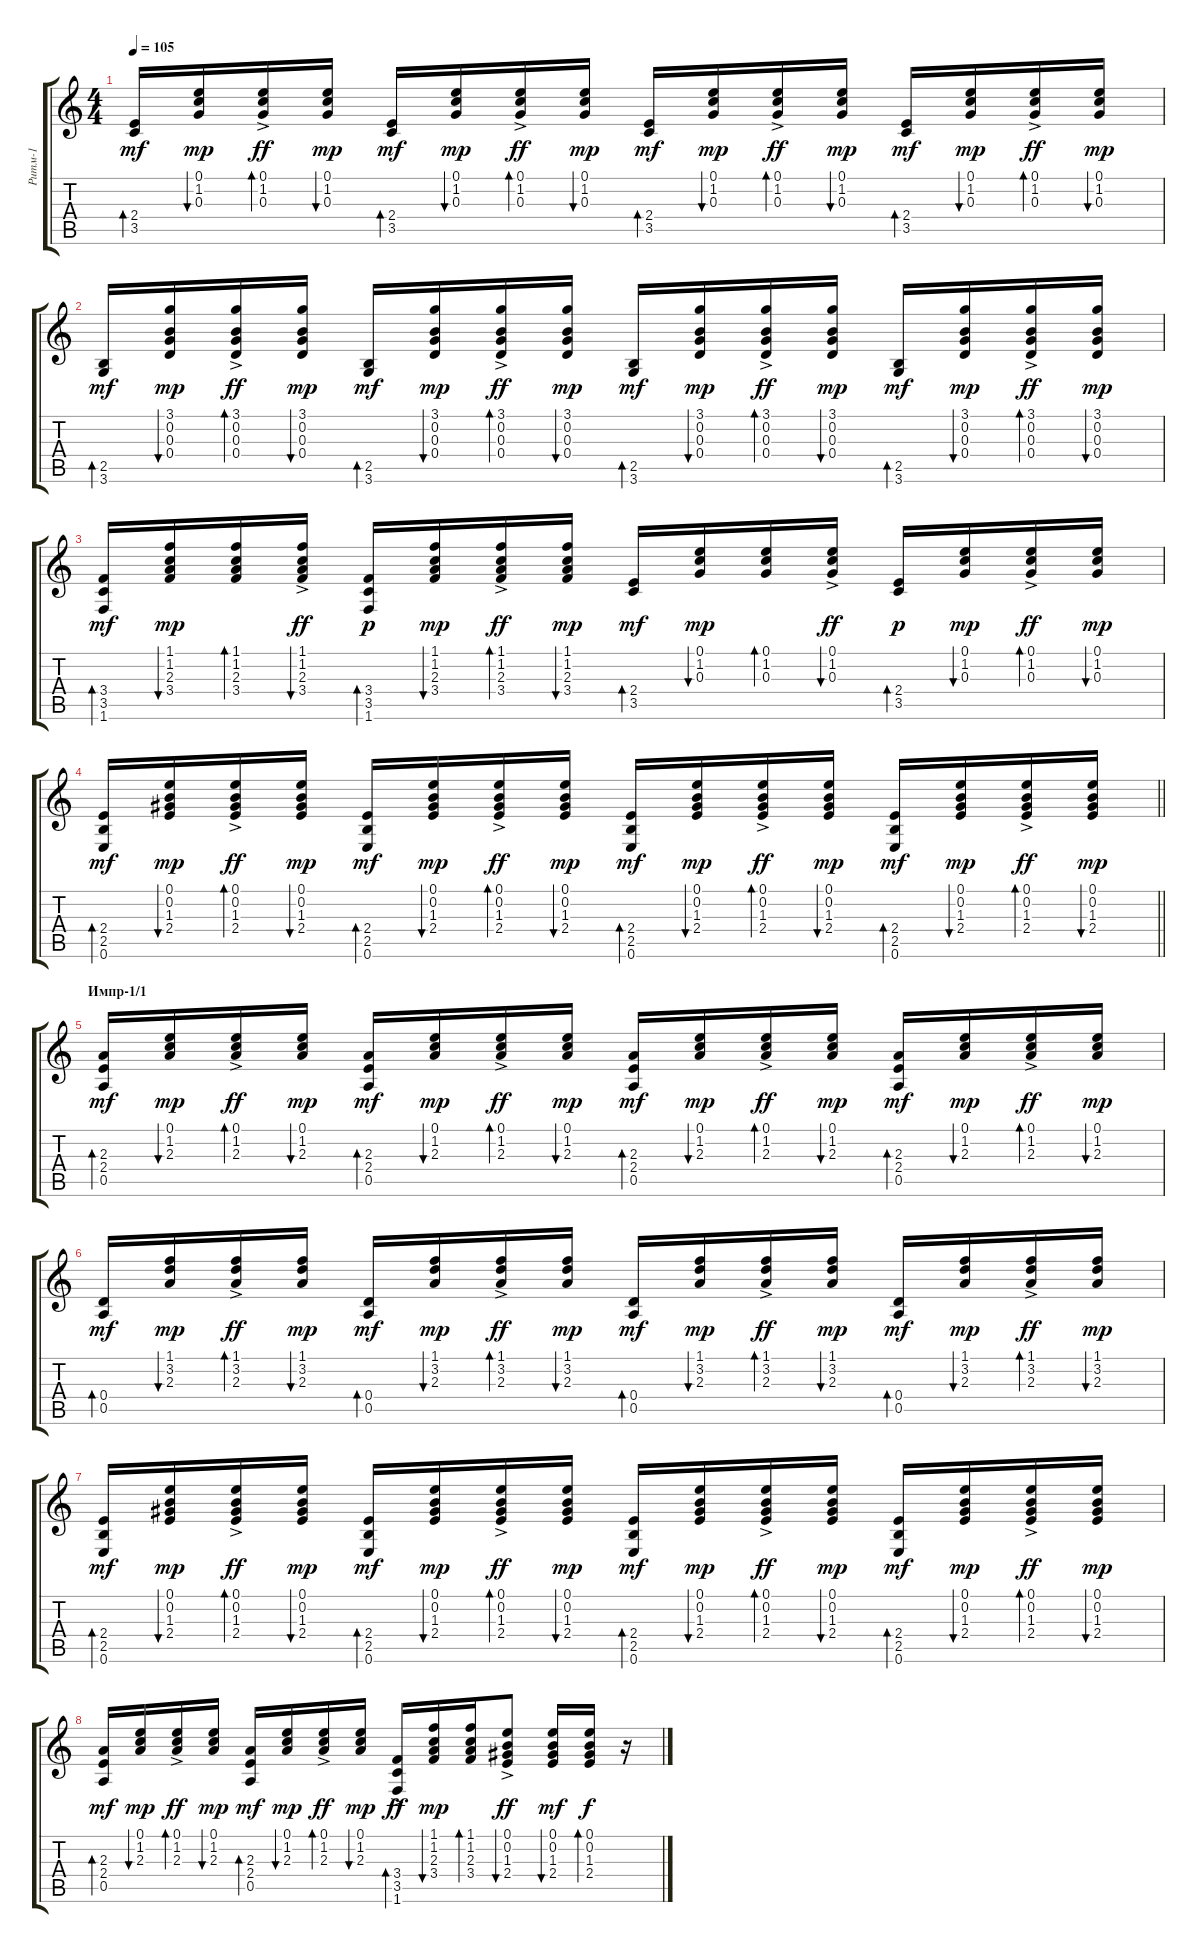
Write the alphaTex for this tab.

\track ("Ритм-1" "Ритм-1") {instrument acousticguitarsteel}
\staff {score tabs}
\tuning (E4 B3 G3 D3 A2 E2) {hide}
\ts (4 4)
\tempo 105
\clef g2
\ks c
(2.4 3.5).16{bd 60 dy mf} (0.1 1.2 0.3).16{bu 60 dy mp} (0.1{ac} 1.2{ac} 0.3{ac}).16{bd 60 dy ff} (0.1 1.2 0.3).16{bu 60 dy mp} (2.4 3.5).16{bd 60 dy mf} (0.1 1.2 0.3).16{bu 60 dy mp} (0.1{ac} 1.2{ac} 0.3{ac}).16{bd 60 dy ff} (0.1 1.2 0.3).16{bu 60 dy mp} (2.4 3.5).16{bd 60 dy mf} (0.1 1.2 0.3).16{bu 60 dy mp} (0.1{ac} 1.2{ac} 0.3{ac}).16{bd 60 dy ff} (0.1 1.2 0.3).16{bu 60 dy mp} (2.4 3.5).16{bd 60 dy mf} (0.1 1.2 0.3).16{bu 60 dy mp} (0.1{ac} 1.2{ac} 0.3{ac}).16{bd 60 dy ff} (0.1 1.2 0.3).16{bu 60 dy mp} |
(2.5 3.6).16{bd 60 dy mf} (3.1 0.2 0.3 0.4).16{bu 60 dy mp} (3.1{ac} 0.2{ac} 0.3{ac} 0.4{ac}).16{bd 60 dy ff} (3.1 0.2 0.3 0.4).16{bu 60 dy mp} (2.5 3.6).16{bd 60 dy mf} (3.1 0.2 0.3 0.4).16{bu 60 dy mp} (3.1{ac} 0.2{ac} 0.3{ac} 0.4{ac}).16{bd 60 dy ff} (3.1 0.2 0.3 0.4).16{bu 60 dy mp} (2.5 3.6).16{bd 60 dy mf} (3.1 0.2 0.3 0.4).16{bu 60 dy mp} (3.1{ac} 0.2{ac} 0.3{ac} 0.4{ac}).16{bd 60 dy ff} (3.1 0.2 0.3 0.4).16{bu 60 dy mp} (2.5 3.6).16{bd 60 dy mf} (3.1 0.2 0.3 0.4).16{bu 60 dy mp} (3.1{ac} 0.2{ac} 0.3{ac} 0.4{ac}).16{bd 60 dy ff} (3.1 0.2 0.3 0.4).16{bu 60 dy mp} |
(3.4 3.5 1.6).16{bd 60 dy mf} (1.1 1.2 2.3 3.4).16{bu 60 dy mp} (1.1 1.2 2.3 3.4).16{bd 60} (1.1{ac} 1.2{ac} 2.3{ac} 3.4{ac}).16{bu 60 dy ff} (3.4 3.5 1.6).16{bd 60 dy p} (1.1 1.2 2.3 3.4).16{bu 60 dy mp} (1.1{ac} 1.2{ac} 2.3{ac} 3.4{ac}).16{bd 60 dy ff} (1.1 1.2 2.3 3.4).16{bu 60 dy mp} (2.4 3.5).16{bd 60 dy mf} (0.1 1.2 0.3).16{bu 60 dy mp} (0.1 1.2 0.3).16{bd 60} (0.1{ac} 1.2{ac} 0.3{ac}).16{bu 60 dy ff} (2.4 3.5).16{bd 60 dy p} (0.1 1.2 0.3).16{bu 60 dy mp} (0.1{ac} 1.2{ac} 0.3{ac}).16{bd 60 dy ff} (0.1 1.2 0.3).16{bu 60 dy mp} |
\barLineRight lightlight
(2.4 2.5 0.6).16{bd 60 dy mf} (0.1 0.2 1.3 2.4).16{bu 60 dy mp} (0.1{ac} 0.2{ac} 1.3{ac} 2.4{ac}).16{bd 60 dy ff} (0.1 0.2 1.3 2.4).16{bu 60 dy mp} (2.4 2.5 0.6).16{bd 60 dy mf} (0.1 0.2 1.3 2.4).16{bu 60 dy mp} (0.1{ac} 0.2{ac} 1.3{ac} 2.4{ac}).16{bd 60 dy ff} (0.1 0.2 1.3 2.4).16{bu 60 dy mp} (2.4 2.5 0.6).16{bd 60 dy mf} (0.1 0.2 1.3 2.4).16{bu 60 dy mp} (0.1{ac} 0.2{ac} 1.3{ac} 2.4{ac}).16{bd 60 dy ff} (0.1 0.2 1.3 2.4).16{bu 60 dy mp} (2.4 2.5 0.6).16{bd 60 dy mf} (0.1 0.2 1.3 2.4).16{bu 60 dy mp} (0.1{ac} 0.2{ac} 1.3{ac} 2.4{ac}).16{bd 60 dy ff} (0.1 0.2 1.3 2.4).16{bu 60 dy mp} |
\section ("" "Импр-1/1")
(2.3 2.4 0.5).16{bd 60 dy mf} (0.1 1.2 2.3).16{bu 60 dy mp} (0.1{ac} 1.2{ac} 2.3{ac}).16{bd 60 dy ff} (0.1 1.2 2.3).16{bu 60 dy mp} (2.3 2.4 0.5).16{bd 60 dy mf} (0.1 1.2 2.3).16{bu 60 dy mp} (0.1{ac} 1.2{ac} 2.3{ac}).16{bd 60 dy ff} (0.1 1.2 2.3).16{bu 60 dy mp} (2.3 2.4 0.5).16{bd 60 dy mf} (0.1 1.2 2.3).16{bu 60 dy mp} (0.1{ac} 1.2{ac} 2.3{ac}).16{bd 60 dy ff} (0.1 1.2 2.3).16{bu 60 dy mp} (2.3 2.4 0.5).16{bd 60 dy mf} (0.1 1.2 2.3).16{bu 60 dy mp} (0.1{ac} 1.2{ac} 2.3{ac}).16{bd 60 dy ff} (0.1 1.2 2.3).16{bu 60 dy mp} |
(0.4 0.5).16{bd 60 dy mf} (1.1 3.2 2.3).16{bu 60 dy mp} (1.1{ac} 3.2{ac} 2.3{ac}).16{bd 60 dy ff} (1.1 3.2 2.3).16{bu 60 dy mp} (0.4 0.5).16{bd 60 dy mf} (1.1 3.2 2.3).16{bu 60 dy mp} (1.1{ac} 3.2{ac} 2.3{ac}).16{bd 60 dy ff} (1.1 3.2 2.3).16{bu 60 dy mp} (0.4 0.5).16{bd 60 dy mf} (1.1 3.2 2.3).16{bu 60 dy mp} (1.1{ac} 3.2{ac} 2.3{ac}).16{bd 60 dy ff} (1.1 3.2 2.3).16{bu 60 dy mp} (0.4 0.5).16{bd 60 dy mf} (1.1 3.2 2.3).16{bu 60 dy mp} (1.1{ac} 3.2{ac} 2.3{ac}).16{bd 60 dy ff} (1.1 3.2 2.3).16{bu 60 dy mp} |
(2.4 2.5 0.6).16{bd 60 dy mf} (0.1 0.2 1.3 2.4).16{bu 60 dy mp} (0.1{ac} 0.2{ac} 1.3{ac} 2.4{ac}).16{bd 60 dy ff} (0.1 0.2 1.3 2.4).16{bu 60 dy mp} (2.4 2.5 0.6).16{bd 60 dy mf} (0.1 0.2 1.3 2.4).16{bu 60 dy mp} (0.1{ac} 0.2{ac} 1.3{ac} 2.4{ac}).16{bd 60 dy ff} (0.1 0.2 1.3 2.4).16{bu 60 dy mp} (2.4 2.5 0.6).16{bd 60 dy mf} (0.1 0.2 1.3 2.4).16{bu 60 dy mp} (0.1{ac} 0.2{ac} 1.3{ac} 2.4{ac}).16{bd 60 dy ff} (0.1 0.2 1.3 2.4).16{bu 60 dy mp} (2.4 2.5 0.6).16{bd 60 dy mf} (0.1 0.2 1.3 2.4).16{bu 60 dy mp} (0.1{ac} 0.2{ac} 1.3{ac} 2.4{ac}).16{bd 60 dy ff} (0.1 0.2 1.3 2.4).16{bu 60 dy mp} |
(2.3 2.4 0.5).16{bd 60 dy mf} (0.1 1.2 2.3).16{bu 60 dy mp} (0.1{ac} 1.2{ac} 2.3{ac}).16{bd 60 dy ff} (0.1 1.2 2.3).16{bu 60 dy mp} (2.3 2.4 0.5).16{bd 60 dy mf} (0.1 1.2 2.3).16{bu 60 dy mp} (0.1{ac} 1.2{ac} 2.3{ac}).16{bd 60 dy ff} (0.1 1.2 2.3).16{bu 60 dy mp} (3.4{ac} 3.5{ac} 1.6{ac}).16{bd 60 dy ff} (1.1 1.2 2.3 3.4).16{bu 60 dy mp} (1.1 1.2 2.3 3.4).16{bd 60} (0.1{ac} 0.2{ac} 1.3{ac} 2.4{ac}).8{bu 60 dy ff} (0.1 0.2 1.3 2.4).16{bu 60 dy mf} (0.1 0.2 1.3 2.4).16{bd 60 dy f} r.16
